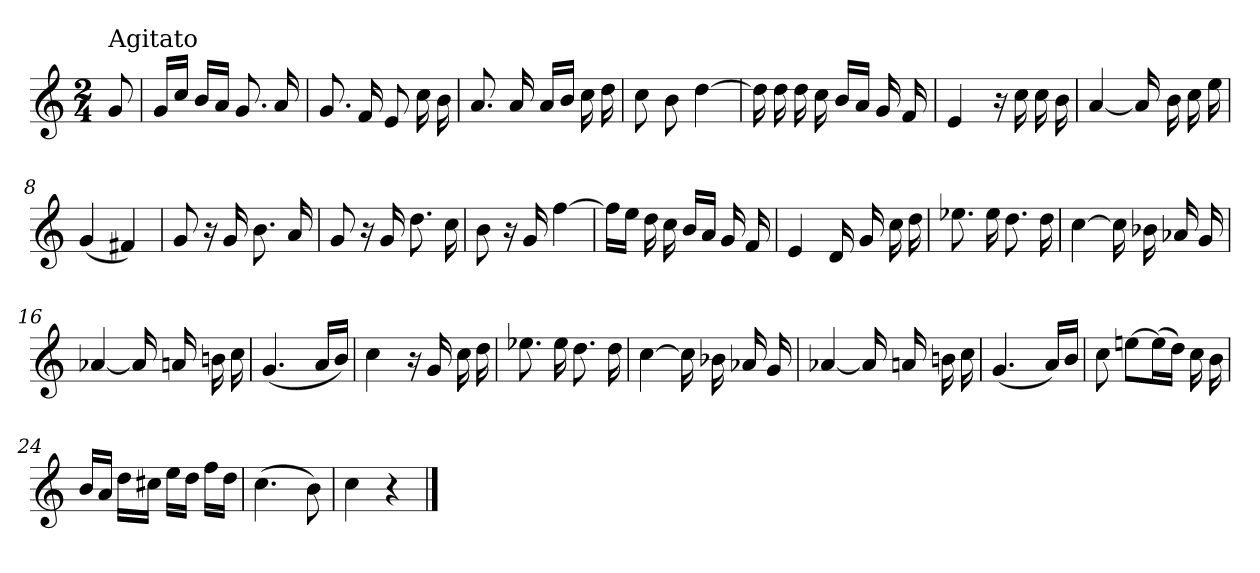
**kern
*part1
*staff1
*clefG2
*k[]
*C:
*M2/4
=
!LO:TX:a:t=Agitato
8g/
=1
16g/LL
16cc/JJ
16b/LL
16a/JJ
8.g/
16a/
=2
8.g/
16f/
8e/
16cc\
16b\
=3
8.a/
16a/
16a/LL
16b/JJ
16cc\
16dd\
=4
8cc\
8b\
[4dd\
=5
16dd\]
16dd\
16dd\
16cc\
16b/LL
16a/JJ
16g/
16f/
=6
4e/
16r
16cc\
16cc\
16b\
!!LO:LB:g=z
=7
[4a/
16a/]
16b\
16cc\
16ee\
=8
(<4g/
4f#X/)
=9
8g/
16r
16g/
8.b\
16a/
=10
8g/
16r
16g/
8.dd\
16cc\
=11
8b\
16r
16g/
[4ff\
=12
16ff\LL]
16ee\JJ
16dd\
16cc\
16b/LL
16a/JJ
16g/
16f/
=13
4e/
16d/
16g/
16cc\
16dd\
!!LO:LB:g=z
=14
8.ee-X\
16ee-\
8.dd\
16dd\
=15
[4cc\
16cc\]
16b-X\
16a-X/
16g/
=16
[4a-X/
16a-/]
16an/
16bn\
16cc\
=17
(<4.g/
16a/LL
16b/JJ)
=18
4cc\
16r
16g/
16cc\
16dd\
=19
8.ee-X\
16ee-\
8.dd\
16dd\
=20
[4cc\
16cc\]
16b-X\
16a-X/
16g/
!!LO:LB:g=z
=21
[4a-X/
16a-/]
16an/
16bn\
16cc\
=22
(<4.g/
16a/LL)
16b/JJ
=23
8cc\
[8een\L
(>16ee\L]
16dd\JJ)
16cc\
16b\
=24
16b/LL
16a/JJ
16dd\LL
16cc#X\JJ
16ee\LL
16dd\JJ
16ff\LL
16dd\JJ
=25
(>4.cc\
8b\)
=26
4cc\
4r
==
*-
